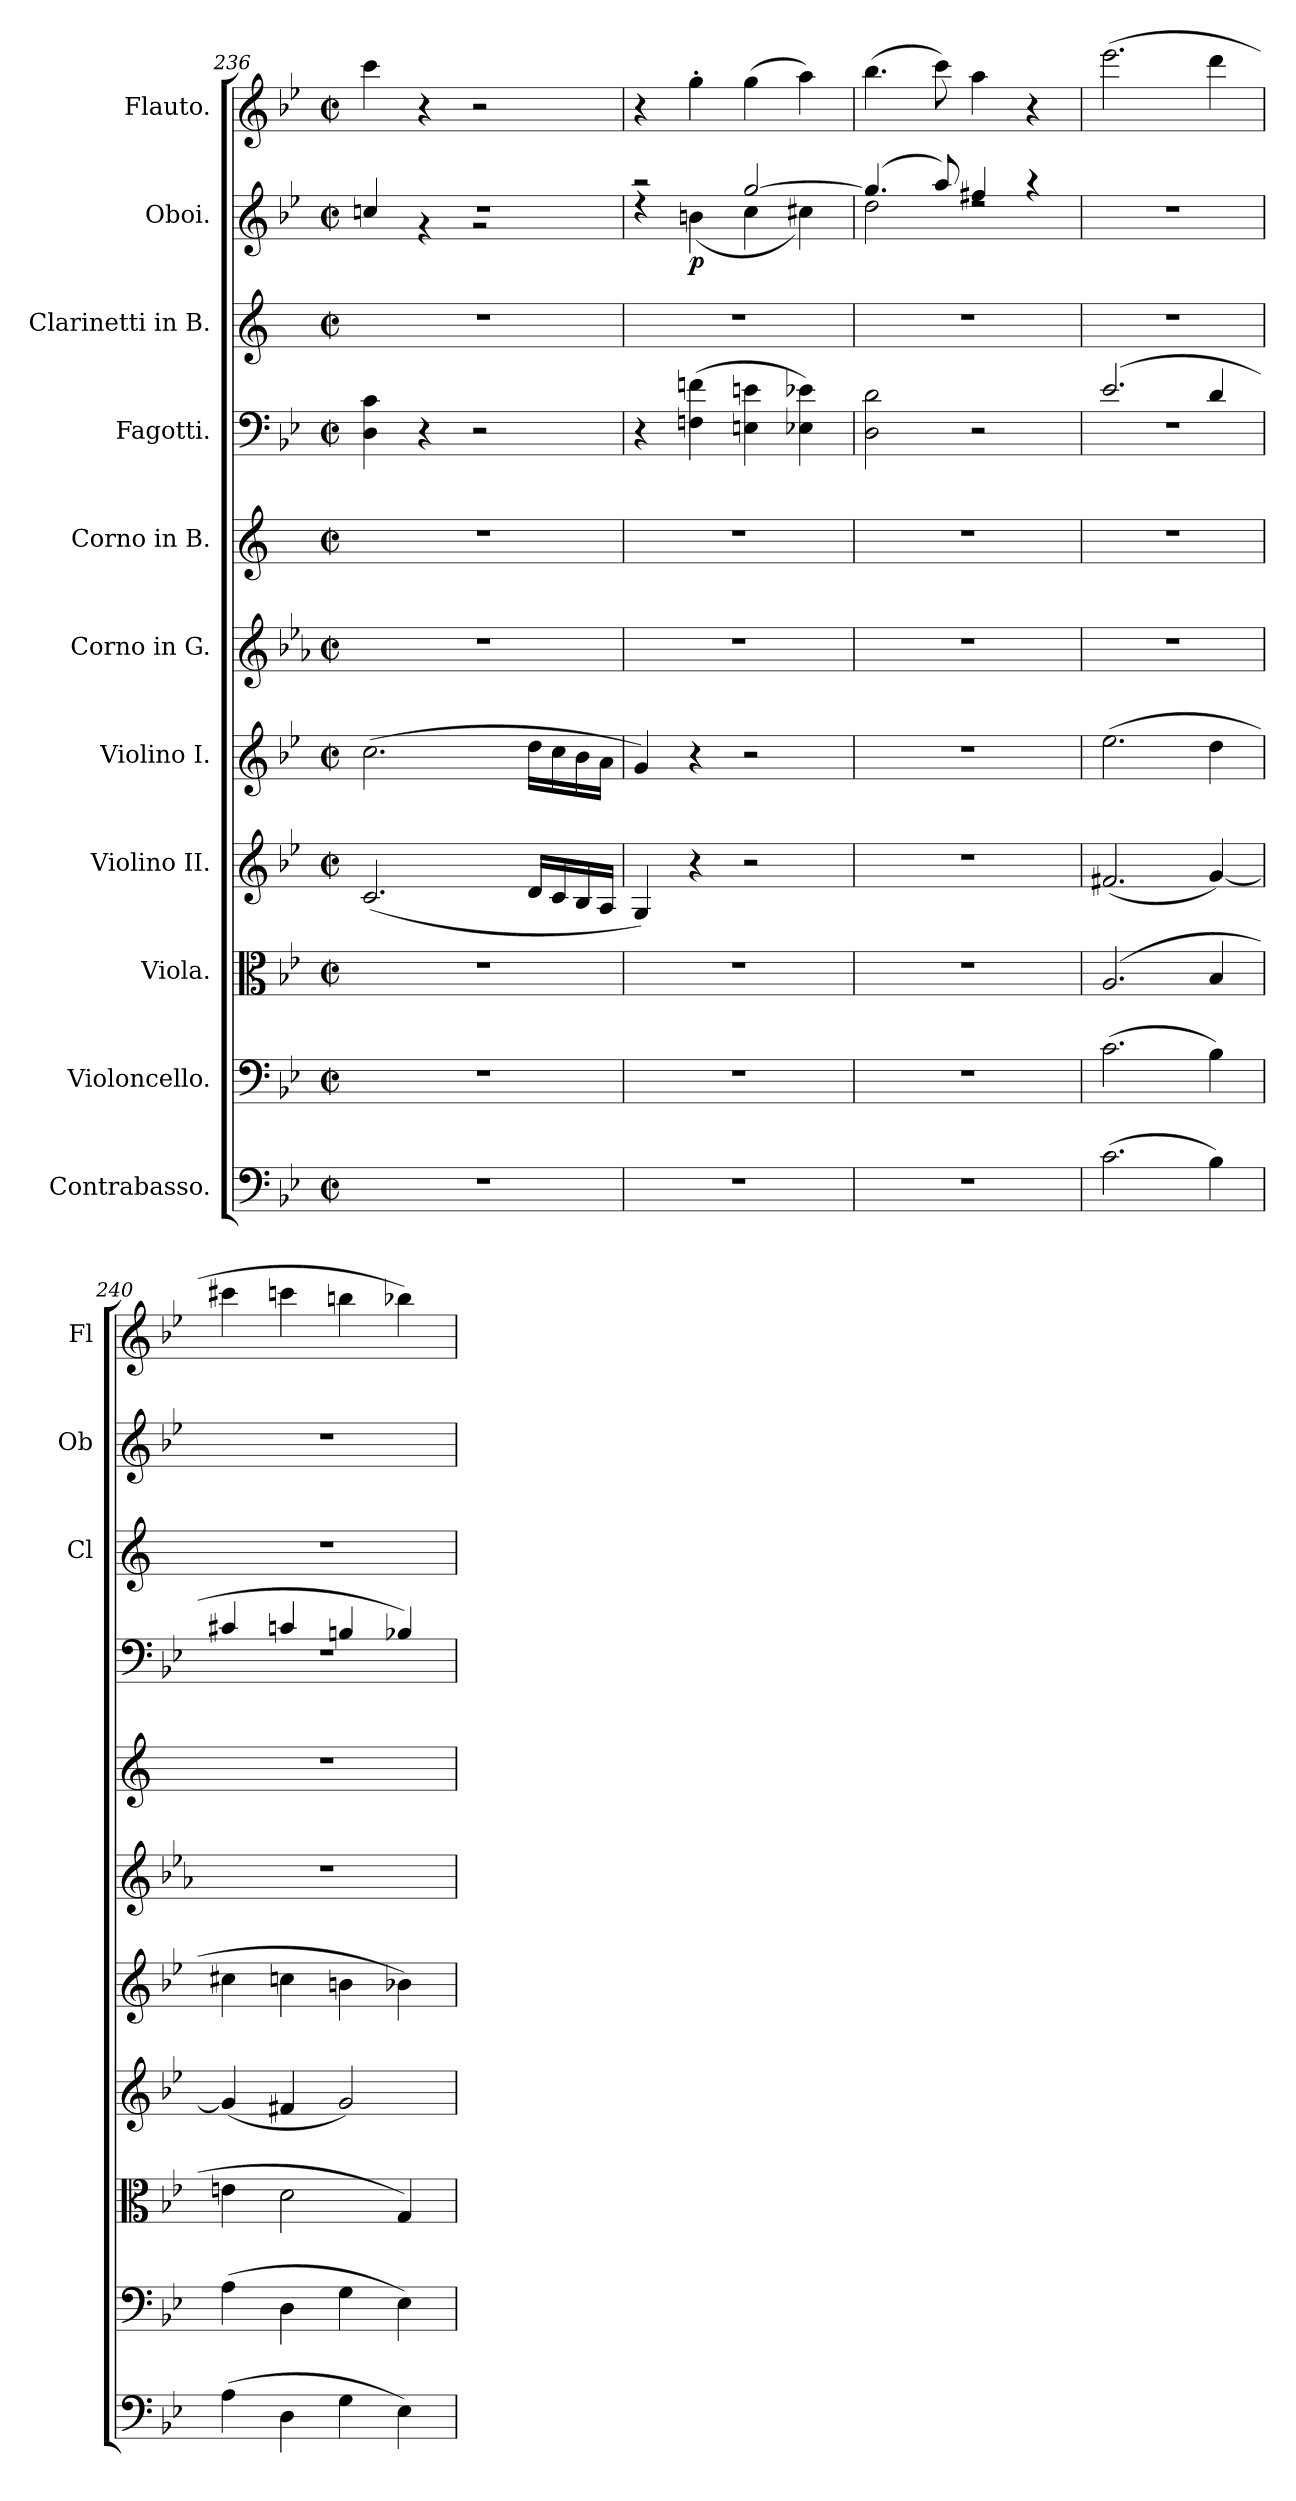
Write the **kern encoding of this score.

**kern	**kern	**kern	**kern	**kern	**kern	**kern	**kern	**kern	**kern	**dynam	**kern
*part11	*part10	*part9	*part8	*part7	*part6	*part5	*part4	*part3	*part2	*part2	*part1
*staff11	*staff10	*staff9	*staff8	*staff7	*staff6	*staff5	*staff4	*staff3	*staff2	*staff2	*staff1
*I"Contrabasso.	*I"Violoncello.	*I"Viola.	*I"Violino II.	*I"Violino I.	*I"Corno in G.	*I"Corno in B.	*I"Fagotti.	*I"Clarinetti in B.	*I"Oboi.	*	*I"Flauto.
*	*	*	*	*	*	*	*	*I'Cl	*I'Ob	*	*I'Fl
*clefF4	*clefF4	*clefC3	*clefG2	*clefG2	*clefG2	*clefG2	*clefF4	*clefG2	*clefG2	*	*clefG2
*ITrd7c12	*	*	*	*	*ITrd3c5	*ITrd1c2	*	*ITrd1c2	*	*	*
*k[b-e-]	*k[b-e-]	*k[b-e-]	*k[b-e-]	*k[b-e-]	*k[b-e-]	*k[b-e-]	*k[b-e-]	*k[b-e-]	*k[b-e-]	*	*k[b-e-]
*M2/2	*M2/2	*M2/2	*M2/2	*M2/2	*M2/2	*M2/2	*M2/2	*M2/2	*M2/2	*	*M2/2
*met(c|)	*met(c|)	*met(c|)	*met(c|)	*met(c|)	*met(c|)	*met(c|)	*met(c|)	*met(c|)	*met(c|)	*	*met(c|)
=236	=236	=236	=236	=236	=236	=236	=236	=236	=236	=236	=236
*	*	*	*	*	*	*	*	*	*^	*	*
1r	1r	1r	(<2.c/	(>2.cc\	1r	1r	4D\ 4c\	1r	4ccn/	1rdd	.	4ccc\
.	.	.	.	.	.	.	4r	.	4rg	.	.	4r
.	.	.	.	.	.	.	2r	.	2rg	.	.	2r
.	.	.	16d/LL	16dd\LL	.	.	.	.	.	.	.	.
.	.	.	16c/	16cc\	.	.	.	.	.	.	.	.
.	.	.	16B-/	16b-\	.	.	.	.	.	.	.	.
.	.	.	16A/JJ	16a\JJ	.	.	.	.	.	.	.	.
=237	=237	=237	=237	=237	=237	=237	=237	=237	=237	=237	=237	=237
1r	1r	1r	4G/)	4g/)	1r	1r	4r	1r	2r	4rdd	.	4r
!	!	!	!	!	!	!	!	!	!	!	!LO:DY:b	!
.	.	.	4r	4r	.	.	(>4Fn\ 4fn\	.	.	(<4bn\	p	4gg'\
.	.	.	2r	2r	.	.	4En\ 4en\	.	[2gg/	4cc\	.	(>4gg\
.	.	.	.	.	.	.	4E-X\ 4e-X\)	.	.	4cc#X\)	.	4aa\)
=238	=238	=238	=238	=238	=238	=238	=238	=238	=238	=238	=238	=238
1r	1r	1r	1r	1r	1r	1r	2D\ 2d\	1r	(>4.gg/]	2dd\	.	(>4.bb-\
.	.	.	.	.	.	.	.	.	8aa/)	.	.	8ccc\)
.	.	.	.	.	.	.	2r	.	4ff#X/	2rdd	.	4aa\
.	.	.	.	.	.	.	.	.	4r	.	.	4r
*	*	*	*	*	*	*	*	*	*v	*v	*	*
=239	=239	=239	=239	=239	=239	=239	=239	=239	=239	=239	=239
*	*	*	*	*	*	*	*^	*	*	*	*
(>2.C\	(>2.c\	(<2.A/	(<2.f#X/	(>2.ee-\	1r	1r	(>2.e-/	1rF	1r	1r	.	(>2.eee-\
4BB-\)	4B-\)	4B-/	[4g/)	4dd\	.	.	4d/	.	.	.	.	4ddd\
=240	=240	=240	=240	=240	=240	=240	=240	=240	=240	=240	=240	=240
(>4AA\	(>4A\	4en\	(<4g/]	4cc#X\	1r	1r	4c#X/	1rF	1r	1r	.	4ccc#X\
4DD\	4D\	2d\	4f#X/	4ccn\	.	.	4cn/	.	.	.	.	4cccn\
4GG\	4G\	.	2g/)	4bn\	.	.	4Bn/	.	.	.	.	4bbn\
4EE-\)	4E-\)	4G/)	.	4b-X\)	.	.	4B-X/)	.	.	.	.	4bb-X\)
*	*	*	*	*	*	*	*v	*v	*	*	*	*
=	=	=	=	=	=	=	=	=	=	=	=
*-	*-	*-	*-	*-	*-	*-	*-	*-	*-	*-	*-
